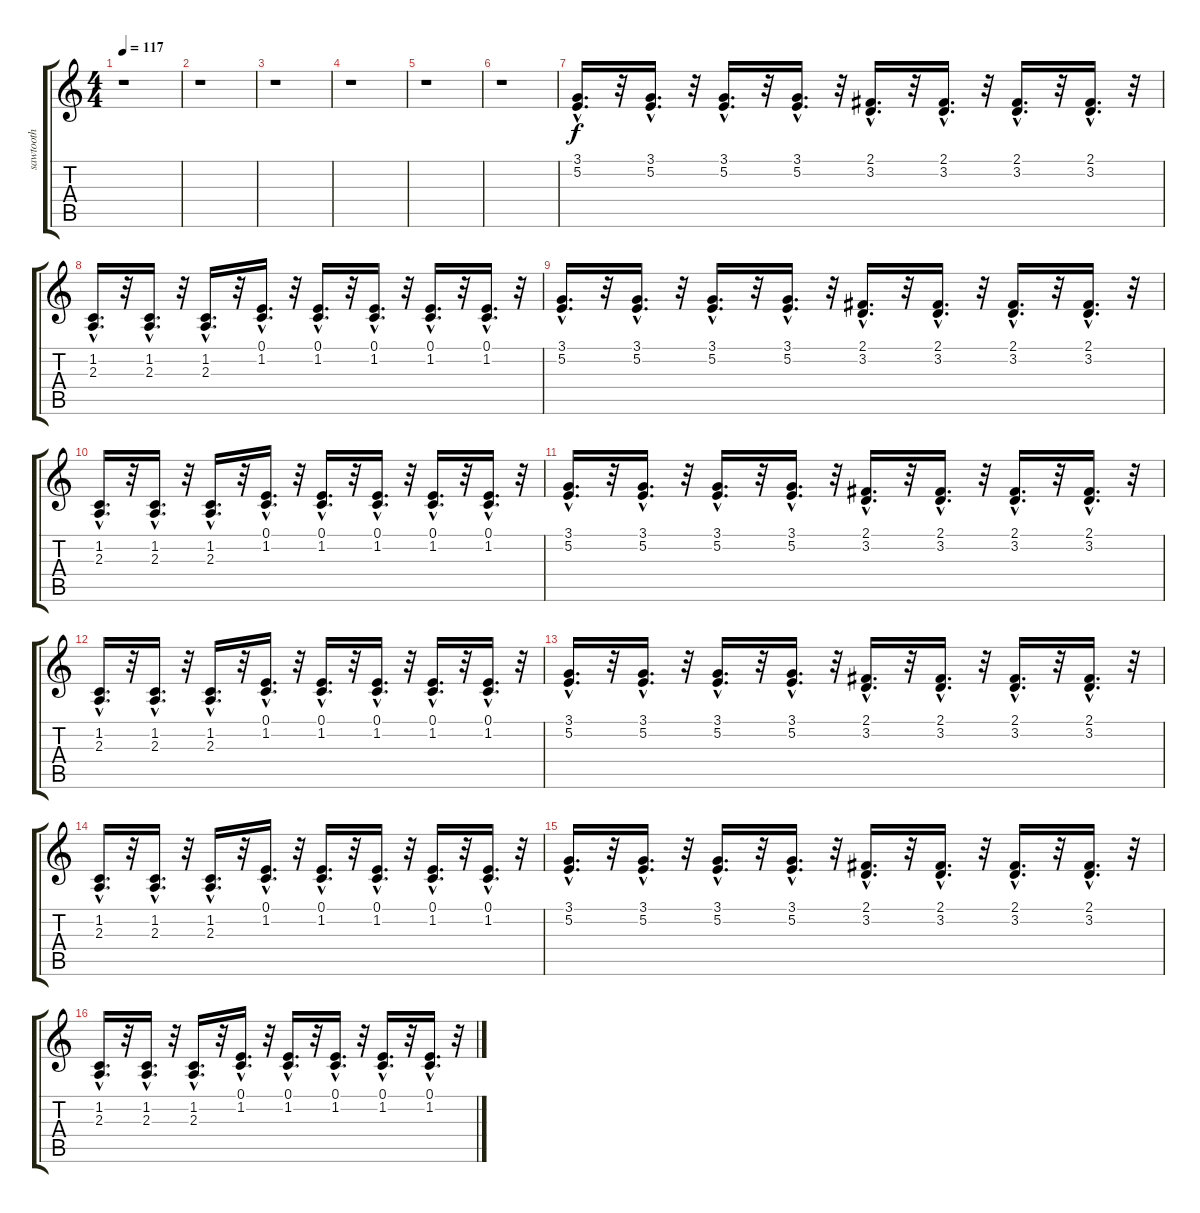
\track ("sawtooth" "sawtooth") {instrument lead2sawtooth}
\staff {score tabs}
\tuning (E4 B3 G3 D3 A2 E2) {hide}
\ts (4 4)
\tempo 117
\clef g2
\ks c
r.1{dy f} |
r.1 |
r.1 |
r.1 |
r.1 |
r.1 |
(3.1{hac} 5.2{hac}).16{d} r.32 (3.1{hac} 5.2{hac}).16{d} r.32 (3.1{hac} 5.2{hac}).16{d} r.32 (3.1{hac} 5.2{hac}).16{d} r.32 (2.1{hac} 3.2{hac}).16{d} r.32 (2.1{hac} 3.2{hac}).16{d} r.32 (2.1{hac} 3.2{hac}).16{d} r.32 (2.1{hac} 3.2{hac}).16{d} r.32 |
(1.2{hac} 2.3{hac}).16{d} r.32 (1.2{hac} 2.3{hac}).16{d} r.32 (1.2{hac} 2.3{hac}).16{d} r.32 (0.1{hac} 1.2{hac}).16{d} r.32 (0.1{hac} 1.2{hac}).16{d} r.32 (0.1{hac} 1.2{hac}).16{d} r.32 (0.1{hac} 1.2{hac}).16{d} r.32 (0.1{hac} 1.2{hac}).16{d} r.32 |
(3.1{hac} 5.2{hac}).16{d} r.32 (3.1{hac} 5.2{hac}).16{d} r.32 (3.1{hac} 5.2{hac}).16{d} r.32 (3.1{hac} 5.2{hac}).16{d} r.32 (2.1{hac} 3.2{hac}).16{d} r.32 (2.1{hac} 3.2{hac}).16{d} r.32 (2.1{hac} 3.2{hac}).16{d} r.32 (2.1{hac} 3.2{hac}).16{d} r.32 |
(1.2{hac} 2.3{hac}).16{d} r.32 (1.2{hac} 2.3{hac}).16{d} r.32 (1.2{hac} 2.3{hac}).16{d} r.32 (0.1{hac} 1.2{hac}).16{d} r.32 (0.1{hac} 1.2{hac}).16{d} r.32 (0.1{hac} 1.2{hac}).16{d} r.32 (0.1{hac} 1.2{hac}).16{d} r.32 (0.1{hac} 1.2{hac}).16{d} r.32 |
(3.1{hac} 5.2{hac}).16{d} r.32 (3.1{hac} 5.2{hac}).16{d} r.32 (3.1{hac} 5.2{hac}).16{d} r.32 (3.1{hac} 5.2{hac}).16{d} r.32 (2.1{hac} 3.2{hac}).16{d} r.32 (2.1{hac} 3.2{hac}).16{d} r.32 (2.1{hac} 3.2{hac}).16{d} r.32 (2.1{hac} 3.2{hac}).16{d} r.32 |
(1.2{hac} 2.3{hac}).16{d} r.32 (1.2{hac} 2.3{hac}).16{d} r.32 (1.2{hac} 2.3{hac}).16{d} r.32 (0.1{hac} 1.2{hac}).16{d} r.32 (0.1{hac} 1.2{hac}).16{d} r.32 (0.1{hac} 1.2{hac}).16{d} r.32 (0.1{hac} 1.2{hac}).16{d} r.32 (0.1{hac} 1.2{hac}).16{d} r.32 |
(3.1{hac} 5.2{hac}).16{d} r.32 (3.1{hac} 5.2{hac}).16{d} r.32 (3.1{hac} 5.2{hac}).16{d} r.32 (3.1{hac} 5.2{hac}).16{d} r.32 (2.1{hac} 3.2{hac}).16{d} r.32 (2.1{hac} 3.2{hac}).16{d} r.32 (2.1{hac} 3.2{hac}).16{d} r.32 (2.1{hac} 3.2{hac}).16{d} r.32 |
(1.2{hac} 2.3{hac}).16{d} r.32 (1.2{hac} 2.3{hac}).16{d} r.32 (1.2{hac} 2.3{hac}).16{d} r.32 (0.1{hac} 1.2{hac}).16{d} r.32 (0.1{hac} 1.2{hac}).16{d} r.32 (0.1{hac} 1.2{hac}).16{d} r.32 (0.1{hac} 1.2{hac}).16{d} r.32 (0.1{hac} 1.2{hac}).16{d} r.32 |
(3.1{hac} 5.2{hac}).16{d} r.32 (3.1{hac} 5.2{hac}).16{d} r.32 (3.1{hac} 5.2{hac}).16{d} r.32 (3.1{hac} 5.2{hac}).16{d} r.32 (2.1{hac} 3.2{hac}).16{d} r.32 (2.1{hac} 3.2{hac}).16{d} r.32 (2.1{hac} 3.2{hac}).16{d} r.32 (2.1{hac} 3.2{hac}).16{d} r.32 |
(1.2{hac} 2.3{hac}).16{d} r.32 (1.2{hac} 2.3{hac}).16{d} r.32 (1.2{hac} 2.3{hac}).16{d} r.32 (0.1{hac} 1.2{hac}).16{d} r.32 (0.1{hac} 1.2{hac}).16{d} r.32 (0.1{hac} 1.2{hac}).16{d} r.32 (0.1{hac} 1.2{hac}).16{d} r.32 (0.1{hac} 1.2{hac}).16{d} r.32
